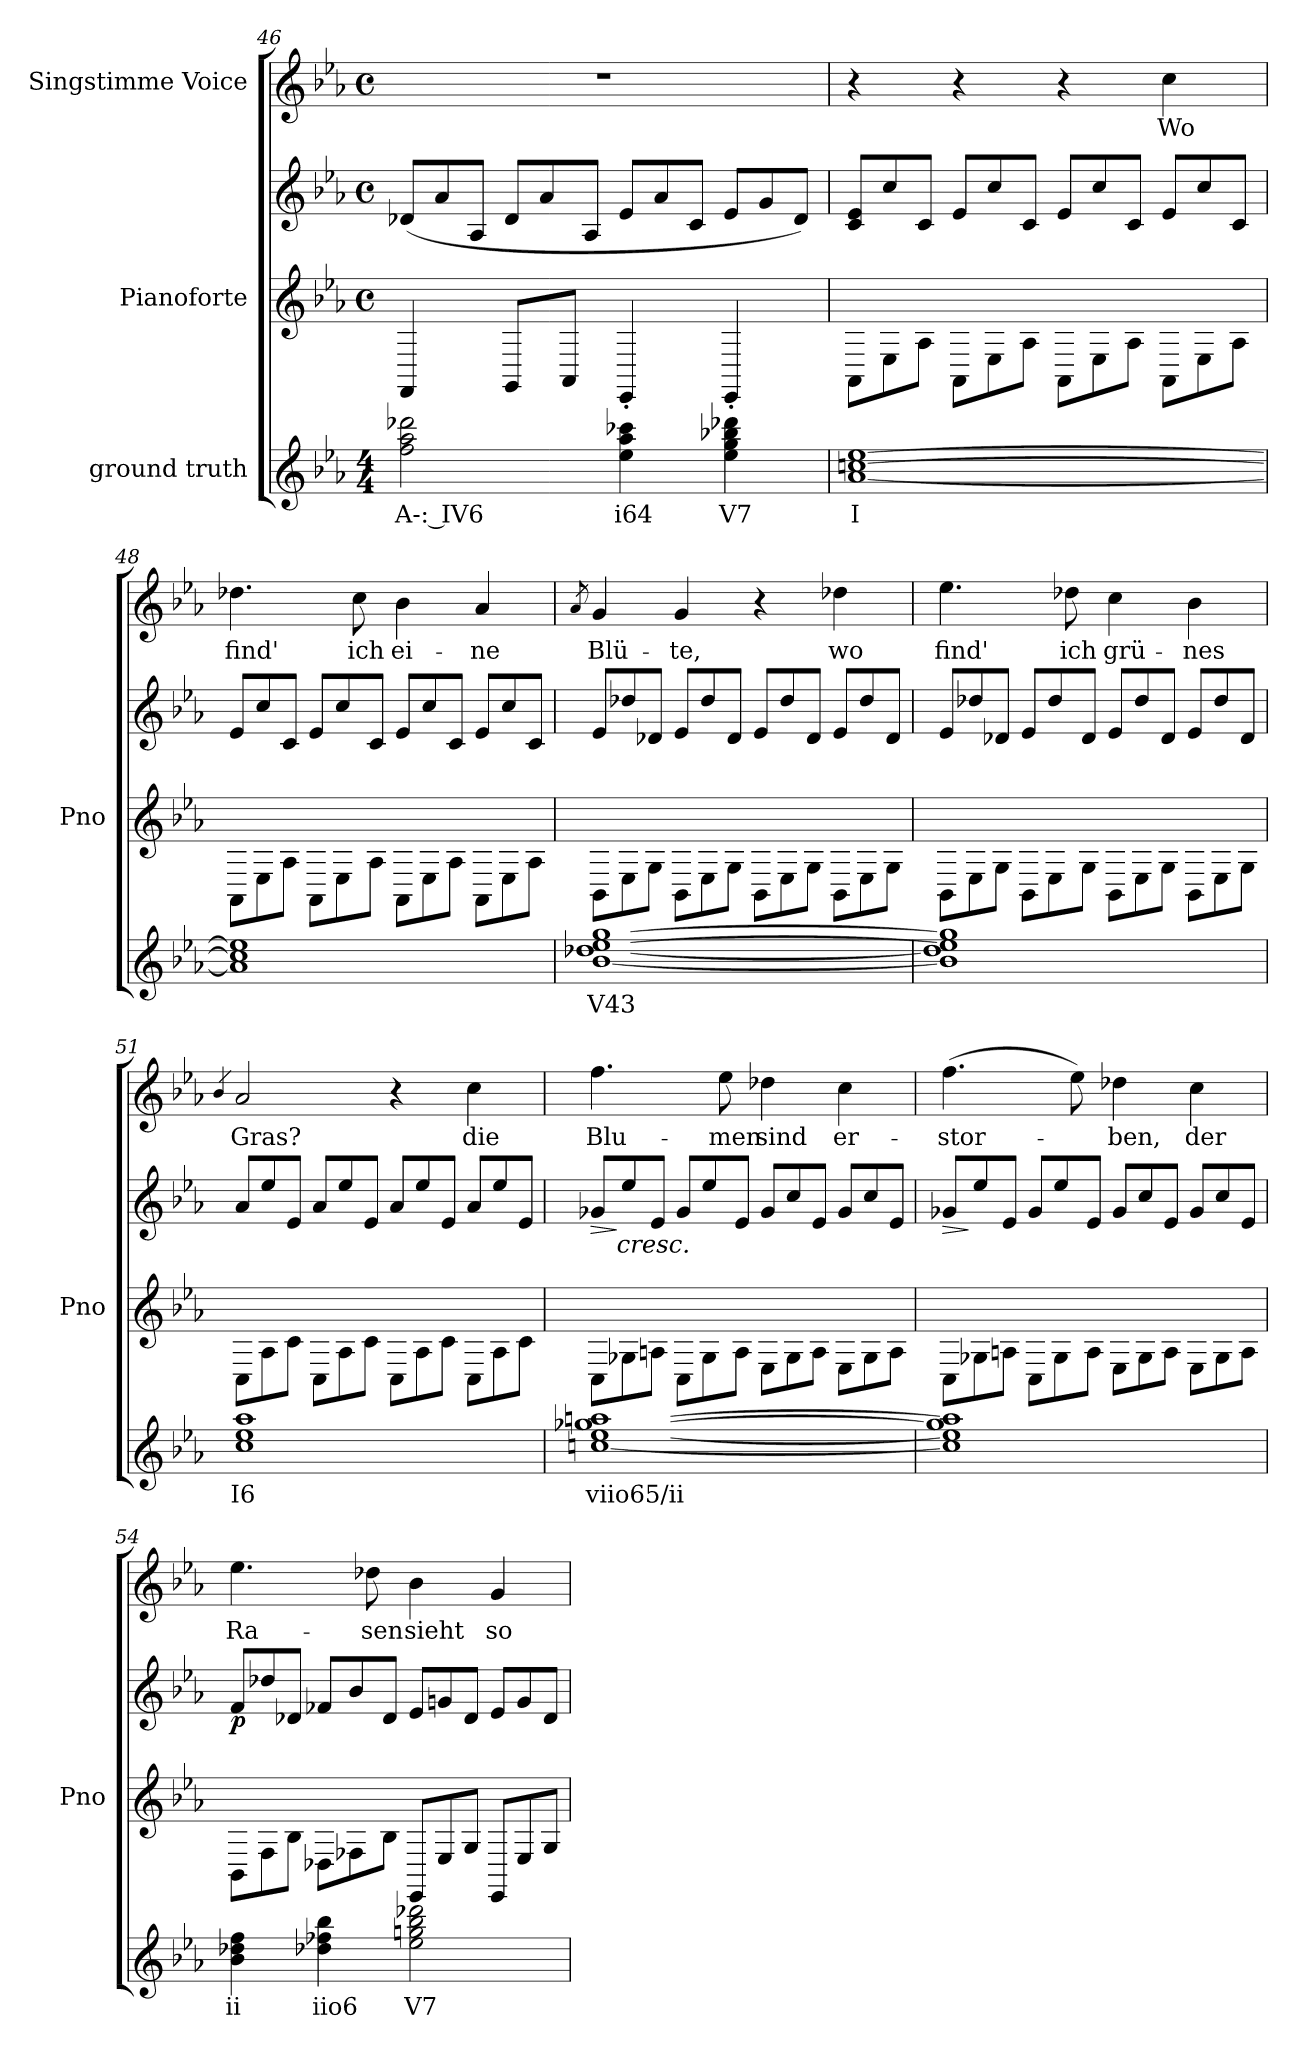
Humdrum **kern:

**kern	**text	**kern	**kern	**dynam	**kern	**text
*part3	*part3	*part2	*part2	*part2	*part1	*part1
*staff4	*staff4	*staff3	*staff2	*staff2/3	*staff1	*staff1
*I"ground truth	*	*I"Pianoforte	*	*	*I"Singstimme Voice	*
*	*	*I'Pno	*	*	*	*
*	*	*clefG2	*clefG2	*	*clefG2	*
*k[b-e-a-]	*	*k[b-e-a-]	*k[b-e-a-]	*	*k[b-e-a-]	*
*M4/4	*	*M4/4	*M4/4	*	*M4/4	*
*	*	*met(c)	*met(c)	*	*met(c)	*
=46	=46	=46	=46	=46	=46	=46
*	*	*	*Xtuplet	*	*	*
2ff 2aa- 2ddd-X	A-: IV6	4FF/	(<12d-X/L	.	1r	.
.	.	.	12a-/	.	.	.
.	.	.	12A-/J	.	.	.
.	.	8GG/L	12d-/L	.	.	.
.	.	.	12a-/	.	.	.
.	.	8AA-/J	.	.	.	.
.	.	.	12A-/J	.	.	.
4ee- 4aa- 4ccc-X	i64	4EE-'/	12e-/L	.	.	.
.	.	.	12a-/	.	.	.
.	.	.	12c/J	.	.	.
4ee- 4gg 4bb-X 4ddd-X	V7	4EE-'/	12e-/L	.	.	.
.	.	.	12g/	.	.	.
.	.	.	12d-/J)	.	.	.
=47	=47	=47	=47	=47	=47	=47
*	*	*Xtuplet	*	*	*	*
!	!	!	!	!LO:DY:a=2	!	!
!	!	!	!	!LO:DY:n=1:a=2	!	!
[1a- [1ccn [1ee-	I	12AA-\L	12c/ 12e-/L	pp other-dynamics	4r	.
.	.	12E-\	12cc/	.	.	.
.	.	12A-\J	12c/J	.	.	.
.	.	12AA-\L	12e-/L	.	4r	.
.	.	12E-\	12cc/	.	.	.
.	.	12A-\J	12c/J	.	.	.
.	.	12AA-\L	12e-/L	.	4r	.
.	.	12E-\	12cc/	.	.	.
.	.	12A-\J	12c/J	.	.	.
!	!	!	!	!	!	!LO:LY:b
.	.	12AA-\L	12e-/L	.	4cc\	Wo
.	.	12E-\	12cc/	.	.	.
.	.	12A-\J	12c/J	.	.	.
=48	=48	=48	=48	=48	=48	=48
!	!	!	!	!	!	!LO:LY:b
1a-] 1cc] 1ee-]	.	12AA-\L	12e-/L	.	4.dd-X\	find'
.	.	12E-\	12cc/	.	.	.
.	.	12A-\J	12c/J	.	.	.
.	.	12AA-\L	12e-/L	.	.	.
.	.	12E-\	12cc/	.	.	.
!	!	!	!	!	!	!LO:LY:b
.	.	.	.	.	8cc\	ich
.	.	12A-\J	12c/J	.	.	.
!	!	!	!	!	!	!LO:LY:b
.	.	12AA-\L	12e-/L	.	4b-\	ei-
.	.	12E-\	12cc/	.	.	.
.	.	12A-\J	12c/J	.	.	.
!	!	!	!	!	!	!LO:LY:b
.	.	12AA-\L	12e-/L	.	4a-/	-ne
.	.	12E-\	12cc/	.	.	.
.	.	12A-\J	12c/J	.	.	.
=49	=49	=49	=49	=49	=49	=49
.	.	.	.	.	8qa-/	.
!	!	!	!	!	!	!LO:LY:b
[1b- [1dd-X [1ee- [1gg	V43	12BB-\L	12e-/L	.	4g/	Blü-
.	.	12E-\	12dd-X/	.	.	.
.	.	12G\J	12d-X/J	.	.	.
!	!	!	!	!	!	!LO:LY:b
.	.	12BB-\L	12e-/L	.	4g/	-te,
.	.	12E-\	12dd-/	.	.	.
.	.	12G\J	12d-/J	.	.	.
.	.	12BB-\L	12e-/L	.	4r	.
.	.	12E-\	12dd-/	.	.	.
.	.	12G\J	12d-/J	.	.	.
!	!	!	!	!	!	!LO:LY:b
.	.	12BB-\L	12e-/L	.	4dd-X\	wo
.	.	12E-\	12dd-/	.	.	.
.	.	12G\J	12d-/J	.	.	.
=50	=50	=50	=50	=50	=50	=50
!	!	!	!	!	!	!LO:LY:b
1b-] 1dd-] 1ee-] 1gg]	.	12BB-\L	12e-/L	.	4.ee-\	find'
.	.	12E-\	12dd-X/	.	.	.
.	.	12G\J	12d-X/J	.	.	.
.	.	12BB-\L	12e-/L	.	.	.
.	.	12E-\	12dd-/	.	.	.
!	!	!	!	!	!	!LO:LY:b
.	.	.	.	.	8dd-X\	ich
.	.	12G\J	12d-/J	.	.	.
!	!	!	!	!	!	!LO:LY:b
.	.	12BB-\L	12e-/L	.	4cc\	grü-
.	.	12E-\	12dd-/	.	.	.
.	.	12G\J	12d-/J	.	.	.
!	!	!	!	!	!	!LO:LY:b
.	.	12BB-\L	12e-/L	.	4b-\	-nes
.	.	12E-\	12dd-/	.	.	.
.	.	12G\J	12d-/J	.	.	.
=51	=51	=51	=51	=51	=51	=51
.	.	.	.	.	4qb-/	.
!	!	!	!	!	!	!LO:LY:b
1cc 1ee- 1aa-	I6	12C\L	12a-/L	.	2a-/	Gras?
.	.	12A-\	12ee-/	.	.	.
.	.	12c\J	12e-/J	.	.	.
.	.	12C\L	12a-/L	.	.	.
.	.	12A-\	12ee-/	.	.	.
.	.	12c\J	12e-/J	.	.	.
.	.	12C\L	12a-/L	.	4r	.
.	.	12A-\	12ee-/	.	.	.
.	.	12c\J	12e-/J	.	.	.
!	!	!	!	!	!	!LO:LY:b
.	.	12C\L	12a-/L	.	4cc\	die
.	.	12A-\	12ee-/	.	.	.
.	.	12c\J	12e-/J	.	.	.
=52	=52	=52	=52	=52	=52	=52
!	!	!	!	!LO:HP:b	!	!
!	!	!	!	!	!	!LO:LY:b
[1ccn [1ee- [1gg-X [1aan	viio65/ii	12C\L	12g-X/L	>	4.ff\	Blu-
!	!	!	!LO:TX:b:i:t=cresc.	!	!	!
.	.	12G-X\	12ee-/	]	.	.
.	.	12An\J	12e-/J	.	.	.
.	.	12C\L	12g-/L	.	.	.
.	.	12G-\	12ee-/	.	.	.
!	!	!	!	!	!	!LO:LY:b
.	.	.	.	.	8ee-\	-men
.	.	12A\J	12e-/J	.	.	.
!	!	!	!	!	!	!LO:LY:b
.	.	12E-\L	12g-/L	.	4dd-X\	sind
.	.	12G-\	12cc/	.	.	.
.	.	12A\J	12e-/J	.	.	.
!	!	!	!	!	!	!LO:LY:b
.	.	12E-\L	12g-/L	.	4cc\	er-
.	.	12G-\	12cc/	.	.	.
.	.	12A\J	12e-/J	.	.	.
=53	=53	=53	=53	=53	=53	=53
!	!	!	!	!LO:HP:b	!	!
!	!	!	!	!	!	!LO:LY:b
1cc] 1ee-] 1gg-] 1aa]	.	12C\L	12g-X/L	>	(>4.ff\	-stor-
.	.	12G-X\	12ee-/	]	.	.
.	.	12An\J	12e-/J	.	.	.
.	.	12C\L	12g-/L	.	.	.
.	.	12G-\	12ee-/	.	.	.
.	.	.	.	.	8ee-\)	.
.	.	12A\J	12e-/J	.	.	.
!	!	!	!	!	!	!LO:LY:b
.	.	12E-\L	12g-/L	.	4dd-X\	-ben,
.	.	12G-\	12cc/	.	.	.
.	.	12A\J	12e-/J	.	.	.
!	!	!	!	!	!	!LO:LY:b
.	.	12E-\L	12g-/L	.	4cc\	der
.	.	12G-\	12cc/	.	.	.
.	.	12A\J	12e-/J	.	.	.
=54	=54	=54	=54	=54	=54	=54
!	!	!	!	!LO:DY:b	!	!LO:LY:b
4b- 4dd-X 4ff	ii	12BB-\L	12f/L	p	4.ee-\	-Ra-
.	.	12F\	12dd-X/	.	.	.
.	.	12B-\J	12d-X/J	.	.	.
4dd-X 4ff-X 4bb-	iio6	12D-X\L	12f-X/L	.	.	.
.	.	12F-X\	12b-/	.	.	.
!	!	!	!	!	!	!LO:LY:b
.	.	.	.	.	8dd-X\	-sen
.	.	12B-\J	12d-/J	.	.	.
!	!	!	!	!	!	!LO:LY:b
2ee- 2ggn 2bb- 2ddd-X	V7	12EE-/L	12e-/L	.	4b-\	sieht
.	.	12E-/	12gn/	.	.	.
.	.	12G/J	12d-/J	.	.	.
!	!	!	!	!	!	!LO:LY:b
.	.	12EE-/L	12e-/L	.	4g/	so
.	.	12E-/	12g/	.	.	.
.	.	12G/J	12d-/J	.	.	.
=	=	=	=	=	=	=
*-	*-	*-	*-	*-	*-	*-
